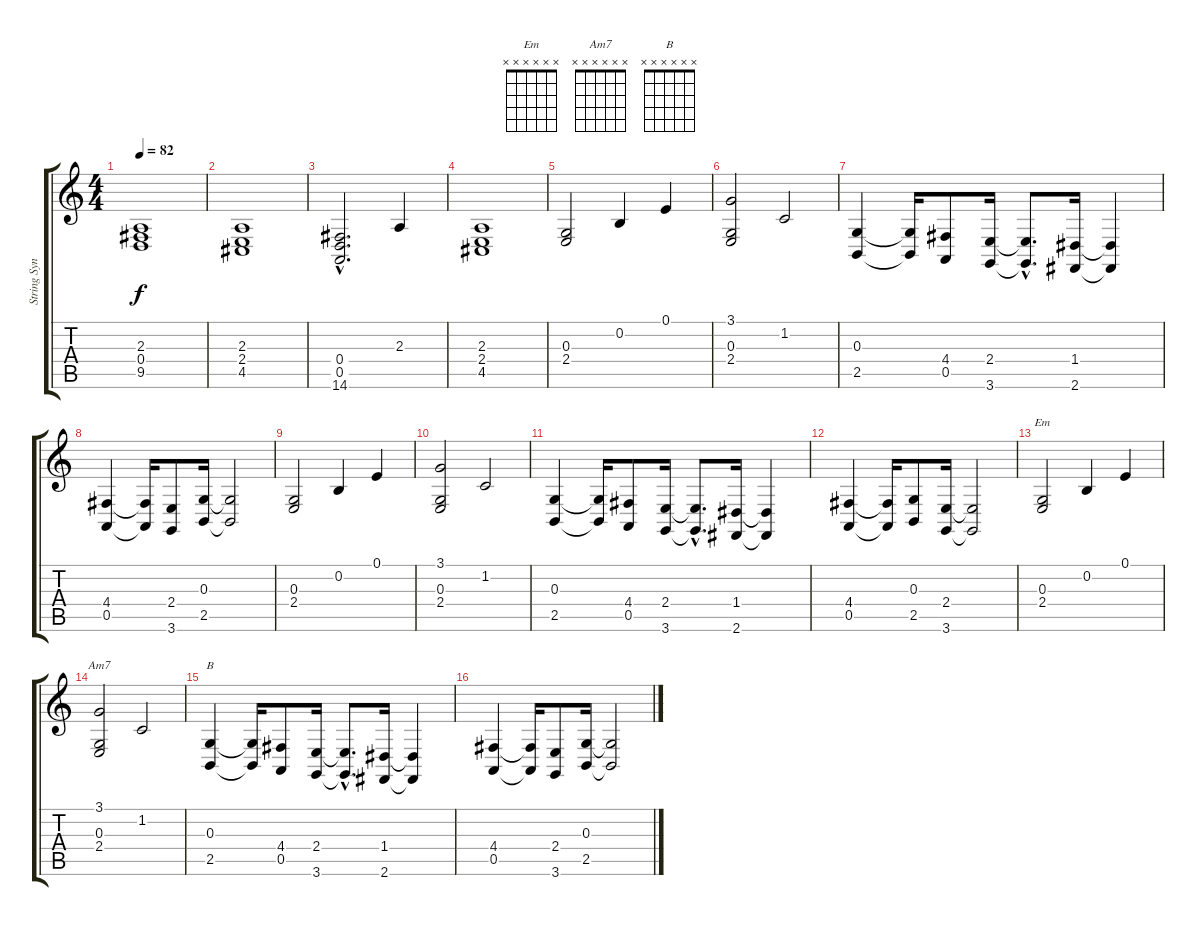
\track ("String Synth." "String Syn") {instrument synthstrings1}
\staff {score tabs}
\tuning (E4 B3 G3 D3 A2 E2) {hide}
\chord ("Em" x x x x x x) {firstfret 0}
\chord ("Am7" x x x x x x) {firstfret 0}
\chord ("B" x x x x x x) {firstfret 0}
\ts (4 4)
\tempo 82
\clef g2
\ks c
(2.3 0.4 9.5).1{dy f instrument synthstrings1} |
(2.3 2.4 4.5).1 |
(0.4{hac} 0.5{hac} 14.6{hac}).2{d} 2.3.4 |
(2.3 2.4 4.5).1 |
(0.3 2.4).2 0.2.4 0.1.4 |
(3.1 0.3 2.4).2 1.2.2 |
(0.3 2.5).4 (0.3{t} 2.5{t}).16 (4.4 0.5).8 (2.4 3.6).16 (2.4{hac t} 3.6{hac t}).8{d} (1.4 2.6).16 (1.4{t} 2.6{t}).4 |
(4.4 0.5).4 (4.4{t} 0.5{t}).16 (2.4 3.6).8 (0.3 2.5).16 (0.3{t} 2.5{t}).2 |
(0.3 2.4).2 0.2.4 0.1.4 |
(3.1 0.3 2.4).2 1.2.2 |
(0.3 2.5).4 (0.3{t} 2.5{t}).16 (4.4 0.5).8 (2.4 3.6).16 (2.4{hac t} 3.6{hac t}).8{d} (1.4 2.6).16 (1.4{t} 2.6{t}).4 |
(4.4 0.5).4 (4.4{t} 0.5{t}).16 (0.3 2.5).8 (2.4 3.6).16 (2.4{t} 3.6{t}).2 |
(0.3 2.4).2{ch "Em"} 0.2.4 0.1.4 |
(3.1 0.3 2.4).2{ch "Am7"} 1.2.2 |
(0.3 2.5).4{ch "B"} (0.3{t} 2.5{t}).16 (4.4 0.5).8 (2.4 3.6).16 (2.4{hac t} 3.6{hac t}).8{d} (1.4 2.6).16 (1.4{t} 2.6{t}).4 |
(4.4 0.5).4 (4.4{t} 0.5{t}).16 (2.4 3.6).8 (0.3 2.5).16 (0.3{t} 2.5{t}).2
